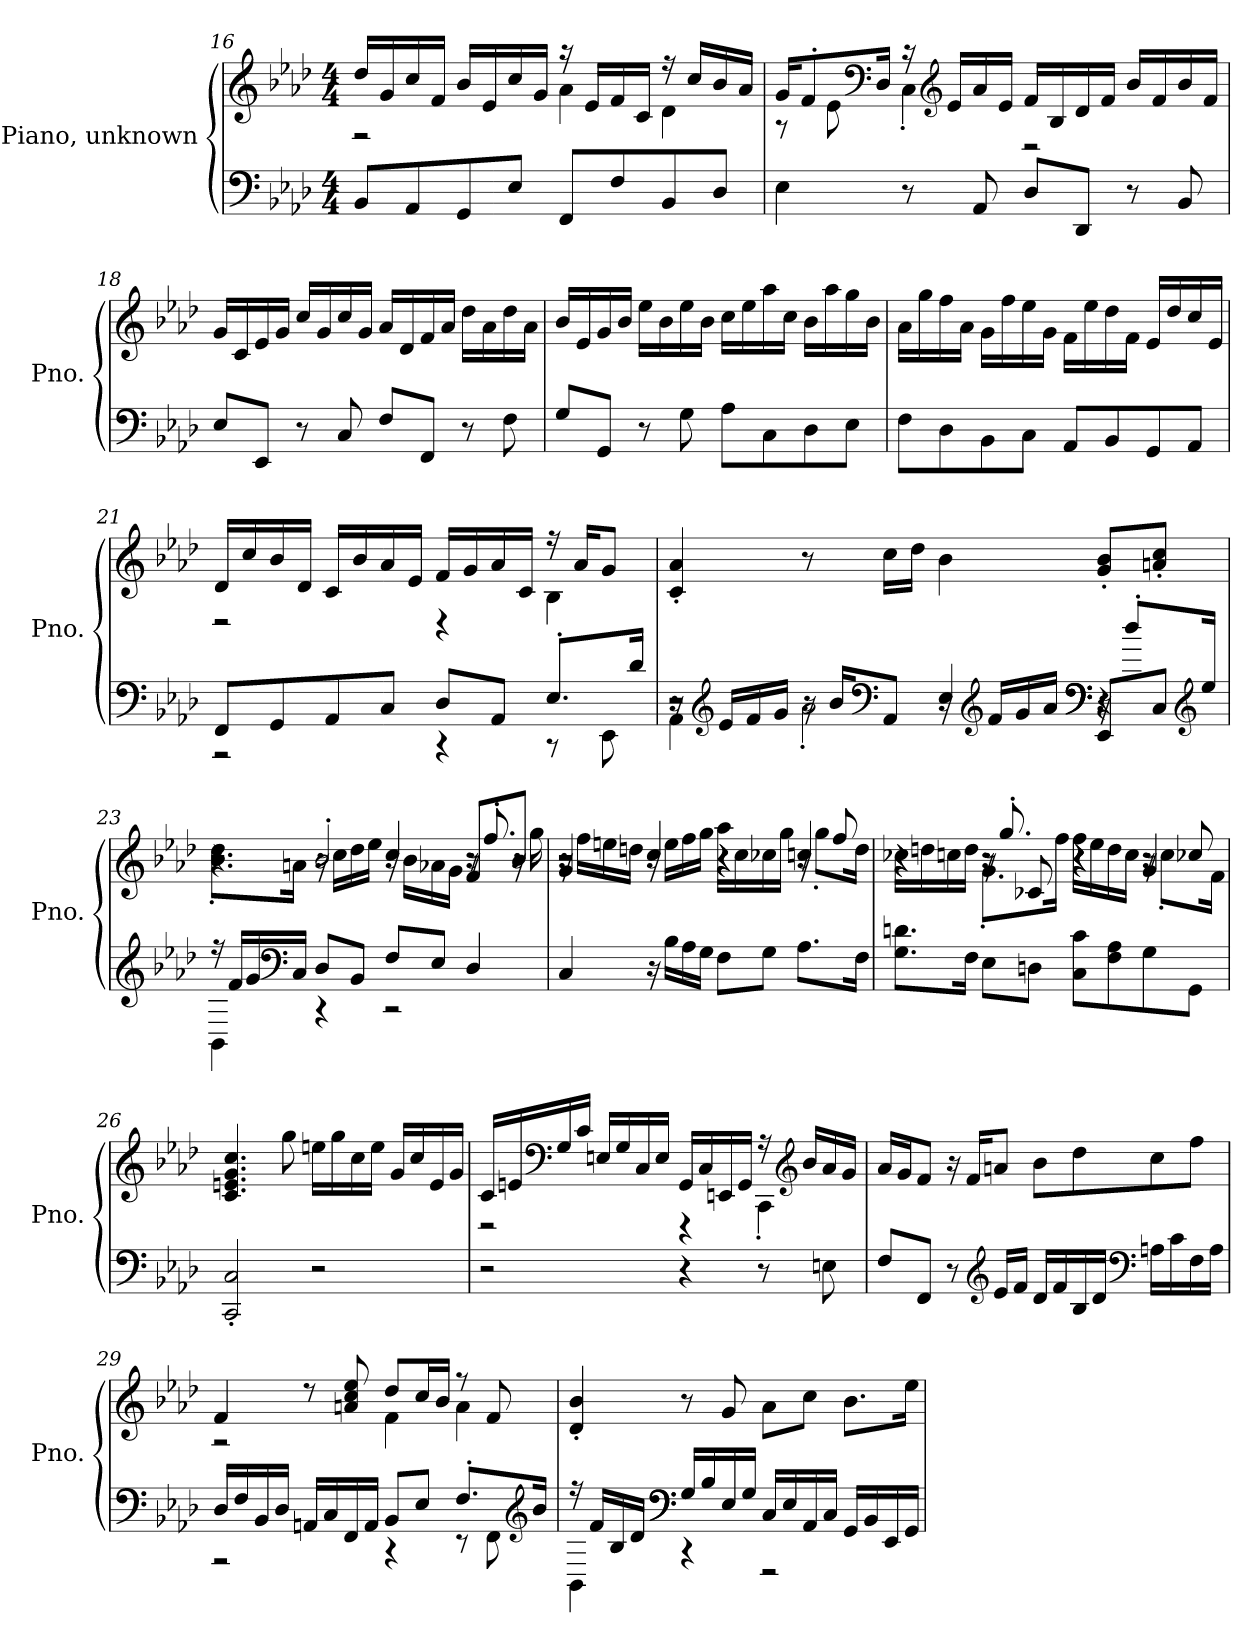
**kern	**kern
*part1	*part1
*staff2	*staff1
*I"Piano, unknown	*
*I'Pno.	*
*clefF4	*clefG2
*k[b-e-a-d-]	*k[b-e-a-d-]
*M4/4	*M4/4
=16	=16
*	*^
8BB-/L	16dd-/LL	2r
.	16g/	.
8AA-/	16cc/	.
.	16f/JJ	.
8GG/	16b-/LL	.
.	16e-/	.
8E-/J	16cc/	.
.	16g/JJ	.
8FF/L	16r	4a-\
.	16e-/LL	.
8F/	16f/	.
.	16c/JJ	.
8BB-/	16r	4d-\
.	16cc/LL	.
8D-/J	16b-/	.
.	16a-/JJ	.
!!LO:LB:g=z	!!
=17	=17	=17
4E-\	16g/KL	8r
.	8f'/	.
.	.	8e-\
*	*clefF4	*
.	16D-/Jk	.
8r	16r	4C'\
*	*clefG2	*
.	16e-/LL	.
8AA-/	16a-/	.
.	16e-/JJ	.
8D-/L	16f/LL	2r
.	16B-/	.
8DD-/J	16d-/	.
.	16f/JJ	.
8r	16b-/LL	.
.	16f/	.
8BB-/	16b-/	.
.	16f/JJ	.
*	*v	*v
=18	=18
8E-/L	16g/LL
.	16c/
8EE-/J	16e-/
.	16g/JJ
8r	16cc/LL
.	16g/
8C/	16cc/
.	16g/JJ
8F/L	16a-/LL
.	16d-/
8FF/J	16f/
.	16a-/JJ
8r	16dd-\LL
.	16a-\
8F\	16dd-\
.	16a-\JJ
!!LO:LB:g=z
=19	=19
8G/L	16b-/LL
.	16e-/
8GG/J	16g/
.	16b-/JJ
8r	16ee-\LL
.	16b-\
8G\	16ee-\
.	16b-\JJ
8A-\L	16cc\LL
.	16ee-\
8C\	16aa-\
.	16cc\JJ
8D-\	16b-\LL
.	16aa-\
8E-\J	16gg\
.	16b-\JJ
=20	=20
8F\L	16a-\LL
.	16gg\
8D-\	16ff\
.	16a-\JJ
8BB-\	16g\LL
.	16ff\
8C\J	16ee-\
.	16g\JJ
8AA-/L	16f\LL
.	16ee-\
8BB-/	16dd-\
.	16f\JJ
8GG/	16e-/LL
.	16dd-/
8AA-/J	16cc/
.	16e-/JJ
!!LO:LB:g=z
=21	=21
*^	*^
8FF/L	2r	16d-/LL	2r
.	.	16cc/	.
8GG/	.	16b-/	.
.	.	16d-/JJ	.
8AA-/	.	16c/LL	.
.	.	16b-/	.
8C/J	.	16a-/	.
.	.	16e-/JJ	.
8D-/L	4r	16f/LL	4r
.	.	16g/	.
8AA-/J	.	16a-/	.
.	.	16c/JJ	.
8.E-'/L	8r	16r	4B-\
.	.	16a-/KL	.
.	8EE-\	8g/J	.
16d-/Jk	.	.	.
*	*	*v	*v
=22	=22	=22
*	*^	*
16r	4AA-\	2r	4c/' 4a-/'
*clefG2	*	*	*
16e-/LL	.	.	.
16f/	.	.	.
16g/JJ	.	.	.
16r	2a-'\	.	8r
16b-/KL	.	.	.
*clefF4	*	*	*
8AA-/J	.	.	16cc\LL
.	.	.	16dd-\JJ
16r	.	4E-/	4b-\
*clefG2	*	*	*
16f/LL	.	.	.
16g/	.	.	.
16a-/JJ	.	.	.
*clefF4	*	*	*
16r	4r	8EE-/L	8g/' 8b-/'L
8dd-'/L	.	.	.
.	.	8C/J	8an/' 8cc/'J
*clefG2	*	*	*
16ee-/Jk	.	.	.
*	*v	*v	*
!!LO:LB:g=z
=23	=23	=23
*	*	*^
*	*	*	*^
16r	4BB-\	2r	8.b-\' 8.dd-\'L	4r
16f/LL	.	.	.	.
16g/	.	.	.	.
*clefF4	*	*	*	*
16C/JJ	.	.	16an\Jk	.
8D-/L	4r	.	16r	2b-'/
.	.	.	16cc\LL	.
8BB-/J	.	.	16dd-\	.
.	.	.	16ee-\JJ	.
8F/L	2r	4cc/	16r	.
.	.	.	16b-\LL	.
8E-/J	.	.	16a-X\	.
.	.	.	16g\JJ	.
4D-/	.	16r	8r	8f/L
.	.	8.ff'/	.	.
.	.	.	16r	8b-/J
.	.	.	16gg\	.
*v	*v	*	*	*
=24	=24	=24	=24
4C/	2r	16r	4g/
.	.	16ff\LL	.
.	.	16een\	.
.	.	16ddn\JJ	.
16r	.	16r	4cc/
16B-\LL	.	16ee\LL	.
16A-\	.	16ff\	.
16G\JJ	.	16gg\JJ	.
8F\L	4r	16aa-\LL	4r
.	.	16cc\	.
8G\J	.	16cc-X\	.
.	.	16gg\JJ	.
8.A-\L	8r	16r	4ccn/
.	.	8gg'\L	.
.	8ff/	.	.
16F\Jk	.	16dd\Jk	.
!!LO:PB:g=z	!!	!!
=25	=25	=25	=25
8.G\ 8.dn\L	4r	16cc-X\LL	4r
.	.	16ddn\	.
.	.	16ccn\	.
16F\Jk	.	16dd\JJ	.
8E-\L	16r	8.g'\L	8r
.	8.gg'/	.	.
8Dn\J	.	.	8c-X/
.	.	16ff\Jk	.
8C\ 8c\L	4r	16ff\LL	4r
.	.	16ee-\	.
8F\ 8A-\	.	16dd\	.
.	.	16cc\JJ	.
8G\	8r	16r	4g/
.	.	8cc'\L	.
8GG\J	8cc-X/	.	.
.	.	16f\Jk	.
*	*v	*v	*v
=26	=26
2CC/' 2C/'	4.c/ 4.en/ 4.g/ 4.cc/
.	8gg\
2r	16een\LL
.	16gg\
.	16cc\
.	16ee\JJ
.	16g/LL
.	16cc/
.	16e/
.	16g/JJ
!!LO:LB:g=z
=27	=27
*	*^
2r	16c/LL	2r
.	16en/	.
*	*clefF4	*
.	16G/	.
.	16c/JJ	.
.	16En/LL	.
.	16G/	.
.	16C/	.
.	16E/JJ	.
4r	16GG/LL	4r
.	16C/	.
.	16EEn/	.
.	16GG/JJ	.
8r	16r	4CC'\
*	*clefG2	*
.	16b-/LL	.
8En\	16a-/	.
.	16g/JJ	.
*	*v	*v
=28	=28
8F/L	16a-/LL
.	16g/J
8FF/J	8f/J
8r	16r
.	16f/KL
*clefG2	*
16e-/LL	8an/J
16f/JJ	.
16d-/LL	8b-\L
16f/	.
16B-/	8dd-\
16d-/JJ	.
*clefF4	*
16An\LL	8cc\
16c\	.
16F\	8ff\J
16A\JJ	.
!!LO:LB:g=z
=29	=29
*^	*^
16D-/LL	2r	4f/	2r
16F/	.	.	.
16BB-/	.	.	.
16D-/JJ	.	.	.
16AAn/LL	.	8r	.
16C/	.	.	.
16FF/	.	8an/ 8cc/ 8ee-/	.
16AA/JJ	.	.	.
8BB-/L	4r	8dd-/L	4f\
8E-/J	.	16cc/L	.
.	.	16b-/JJ	.
8.F'/L	8r	8r	4a\
.	8FF\	8f/	.
*clefG2	*	*	*
16b-/Jk	.	.	.
*	*	*v	*v
=30	=30	=30
16r	4BB-\	4d-/' 4b-/'
16f/LL	.	.
16B-/	.	.
16d-/JJ	.	.
*clefF4	*	*
16G/LL	4r	8r
16B-/	.	.
16E-/	.	8g/
16G/JJ	.	.
16C/LL	2r	8a-\L
16E-/	.	.
16AA-/	.	8cc\J
16C/JJ	.	.
16GG/LL	.	8.b-\L
16BB-/	.	.
16EE-/	.	.
16GG/JJ	.	16ee-\Jk
*v	*v	*
=	=
*-	*-
